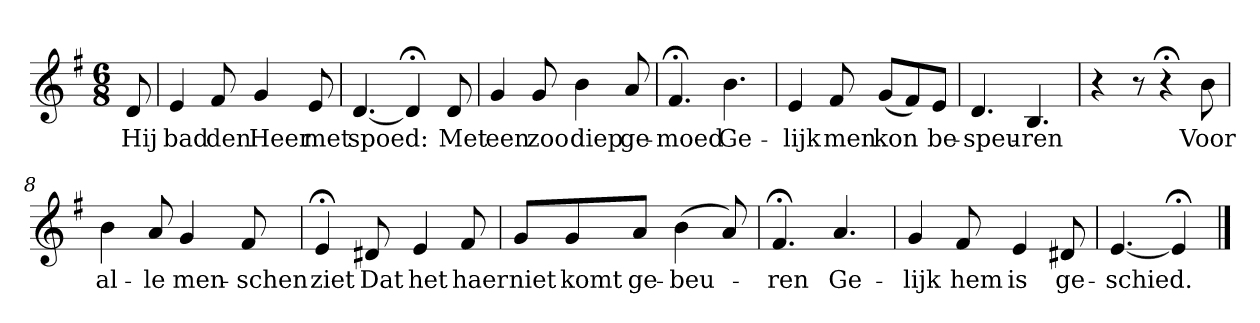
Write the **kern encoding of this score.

**kern	**text
*part1	*part1
*staff1	*staff1
*k[f#]	*
*e:	*
*M6/8	*
*MM120	*
=	=
8d	Hij
=1	=1
4e	bad
8f#	den
4g	Heer
8e	met
=2	=2
[4.d	spoed:
4d;<]	.
8d	Met
=3	=3
4g	een
8g	zoo
4b	diep
8a	ge-
=4	=4
4.f#;<	-moed
4.b	Ge-
=5	=5
4e	-lijk
8f#	men
(8gL	kon
8f#)	.
8eJ	be-
=6	=6
4.d	-speu-
4.B	-ren
=7	=7
4r	.
8r	.
4r;<	.
8b	Voor
=8	=8
4b	al-
8a	-le
4g	men-
8f#	-schen
=9	=9
4e;<	ziet
8d#X	Dat
4e	het
8f#	haer
=10	=10
8gL	niet
8g	komt
8aJ	ge-
(4b	-beu-
8a)	.
=11	=11
4.f#;<	-ren
4.a	Ge-
=12	=12
4g	-lijk
8f#	hem
4e	is
8d#X	ge-
=13	=13
[4.e	-schied.
4e;<]	.
==	==
*-	*-
